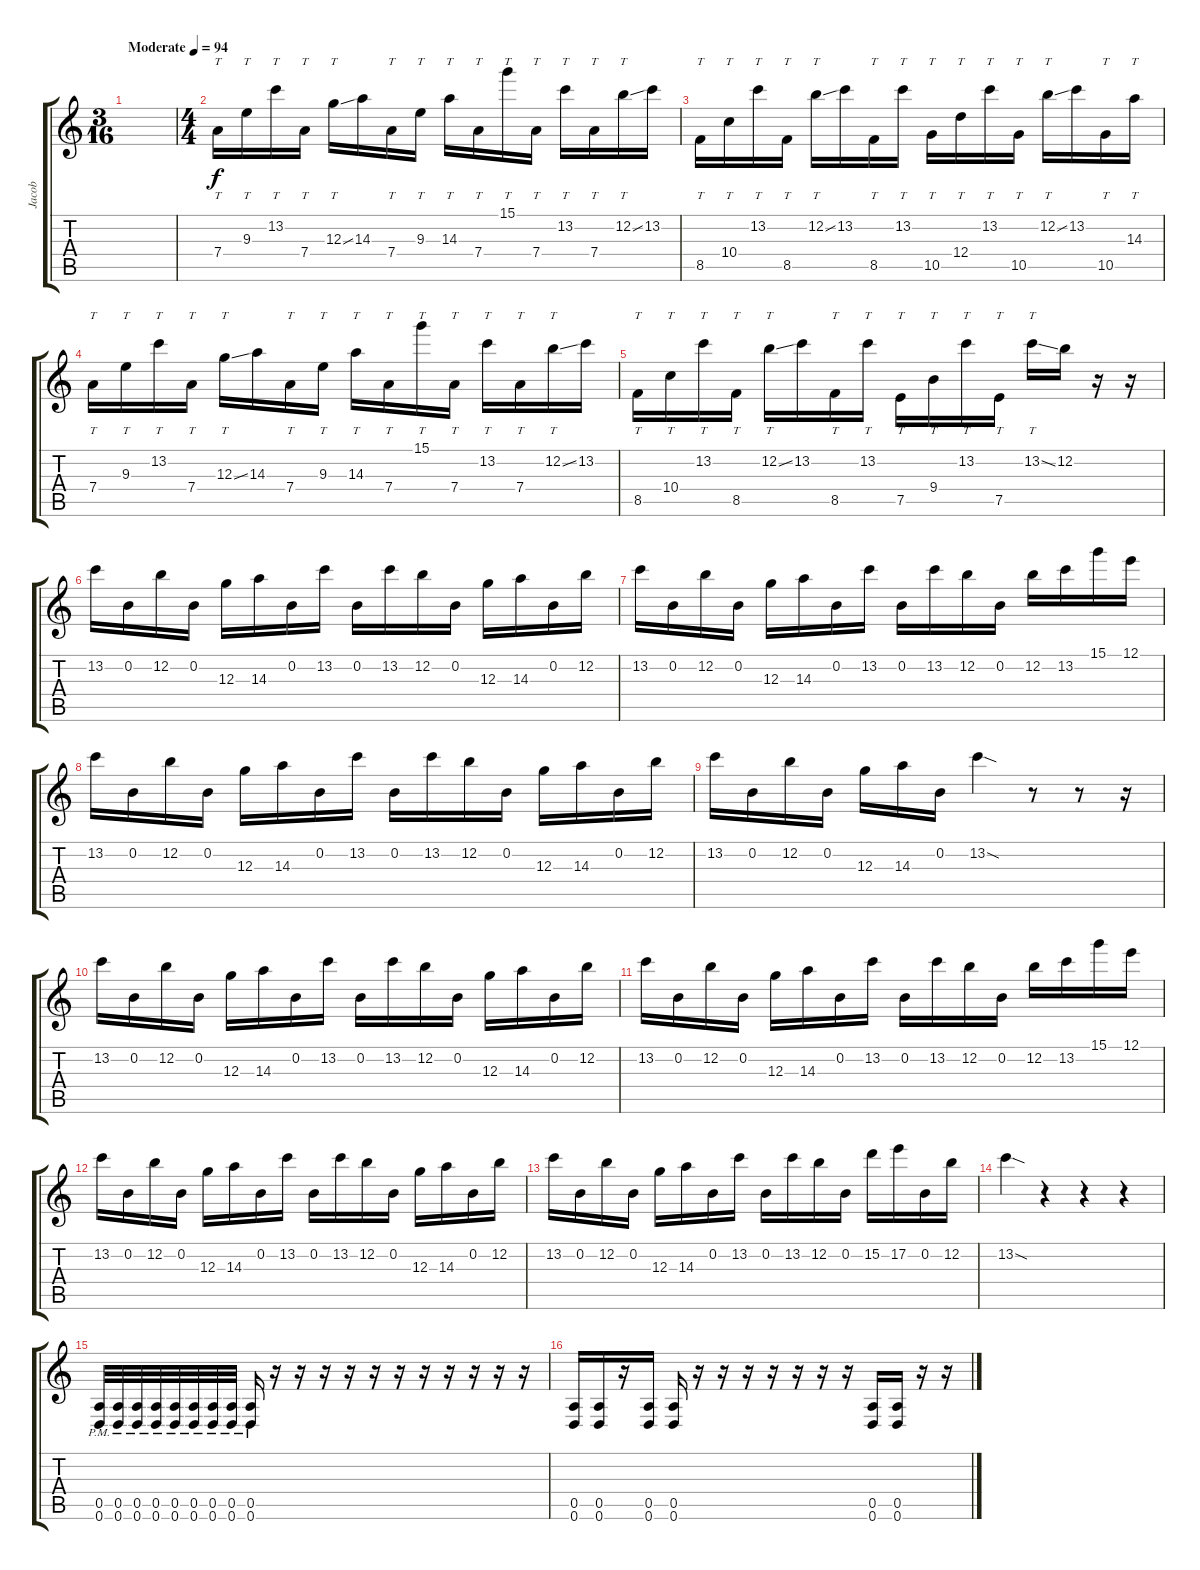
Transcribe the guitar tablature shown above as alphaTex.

\track ("Jacob" "Jacob") {instrument overdrivenguitar}
\staff {score tabs}
\tuning (E4 B3 G3 D3 A2 D2) {hide}
\ts (3 16)
\tempo (94 "Moderate")
\clef g2
\ks c
|
\ts (4 4)
7.4.16{tt} 9.3.16{tt} 13.2.16{tt} 7.4.16{tt} 12.3{ss}.16{tt} 14.3.16 7.4.16{tt} 9.3.16{tt} 14.3.16{tt} 7.4.16{tt} 15.1.16{tt} 7.4.16{tt} 13.2.16{tt} 7.4.16{tt} 12.2{ss}.16{tt} 13.2.16 |
8.5.16{tt} 10.4.16{tt} 13.2.16{tt} 8.5.16{tt} 12.2{ss}.16{tt} 13.2.16 8.5.16{tt} 13.2.16{tt} 10.5.16{tt} 12.4.16{tt} 13.2.16{tt} 10.5.16{tt} 12.2{ss}.16{tt} 13.2.16 10.5.16{tt} 14.3.16{tt} |
7.4.16{tt} 9.3.16{tt} 13.2.16{tt} 7.4.16{tt} 12.3{ss}.16{tt} 14.3.16 7.4.16{tt} 9.3.16{tt} 14.3.16{tt} 7.4.16{tt} 15.1.16{tt} 7.4.16{tt} 13.2.16{tt} 7.4.16{tt} 12.2{ss}.16{tt} 13.2.16 |
8.5.16{tt} 10.4.16{tt} 13.2.16{tt} 8.5.16{tt} 12.2{ss}.16{tt} 13.2.16 8.5.16{tt} 13.2.16{tt} 7.5.16{tt} 9.4.16{tt} 13.2.16{tt} 7.5.16{tt} 13.2{ss}.16{tt} 12.2.16 r.16 r.16 |
13.2.16 0.2.16 12.2.16 0.2.16 12.3.16 14.3.16 0.2.16 13.2.16 0.2.16 13.2.16 12.2.16 0.2.16 12.3.16 14.3.16 0.2.16 12.2.16 |
13.2.16 0.2.16 12.2.16 0.2.16 12.3.16 14.3.16 0.2.16 13.2.16 0.2.16 13.2.16 12.2.16 0.2.16 12.2.16 13.2.16 15.1.16 12.1.16 |
13.2.16 0.2.16 12.2.16 0.2.16 12.3.16 14.3.16 0.2.16 13.2.16 0.2.16 13.2.16 12.2.16 0.2.16 12.3.16 14.3.16 0.2.16 12.2.16 |
13.2.16 0.2.16 12.2.16 0.2.16 12.3.16 14.3.16 0.2.16 13.2{sod}.4 r.8 r.8 r.16 |
13.2.16 0.2.16 12.2.16 0.2.16 12.3.16 14.3.16 0.2.16 13.2.16 0.2.16 13.2.16 12.2.16 0.2.16 12.3.16 14.3.16 0.2.16 12.2.16 |
13.2.16 0.2.16 12.2.16 0.2.16 12.3.16 14.3.16 0.2.16 13.2.16 0.2.16 13.2.16 12.2.16 0.2.16 12.2.16 13.2.16 15.1.16 12.1.16 |
13.2.16 0.2.16 12.2.16 0.2.16 12.3.16 14.3.16 0.2.16 13.2.16 0.2.16 13.2.16 12.2.16 0.2.16 12.3.16 14.3.16 0.2.16 12.2.16 |
13.2.16 0.2.16 12.2.16 0.2.16 12.3.16 14.3.16 0.2.16 13.2.16 0.2.16 13.2.16 12.2.16 0.2.16 15.2.16 17.2.16 0.2.16 12.2.16 |
13.2{sod}.4 r.4 r.4 r.4 |
(0.5{pm} 0.6{pm}).32 (0.5{pm} 0.6{pm}).32 (0.5{pm} 0.6{pm}).32 (0.5{pm} 0.6{pm}).32 (0.5{pm} 0.6{pm}).32 (0.5{pm} 0.6{pm}).32 (0.5{pm} 0.6{pm}).32 (0.5{pm} 0.6{pm}).32 (0.5{pm} 0.6{pm}).16 r.16 r.16 r.16 r.16 r.16 r.16 r.16 r.16 r.16 r.16 r.16 |
(0.5 0.6).16 (0.5 0.6).16 r.16 (0.5 0.6).16 (0.5 0.6).16 r.16 r.16 r.16 r.16 r.16 r.16 r.16 (0.5 0.6).16 (0.5 0.6).16 r.16 r.16
